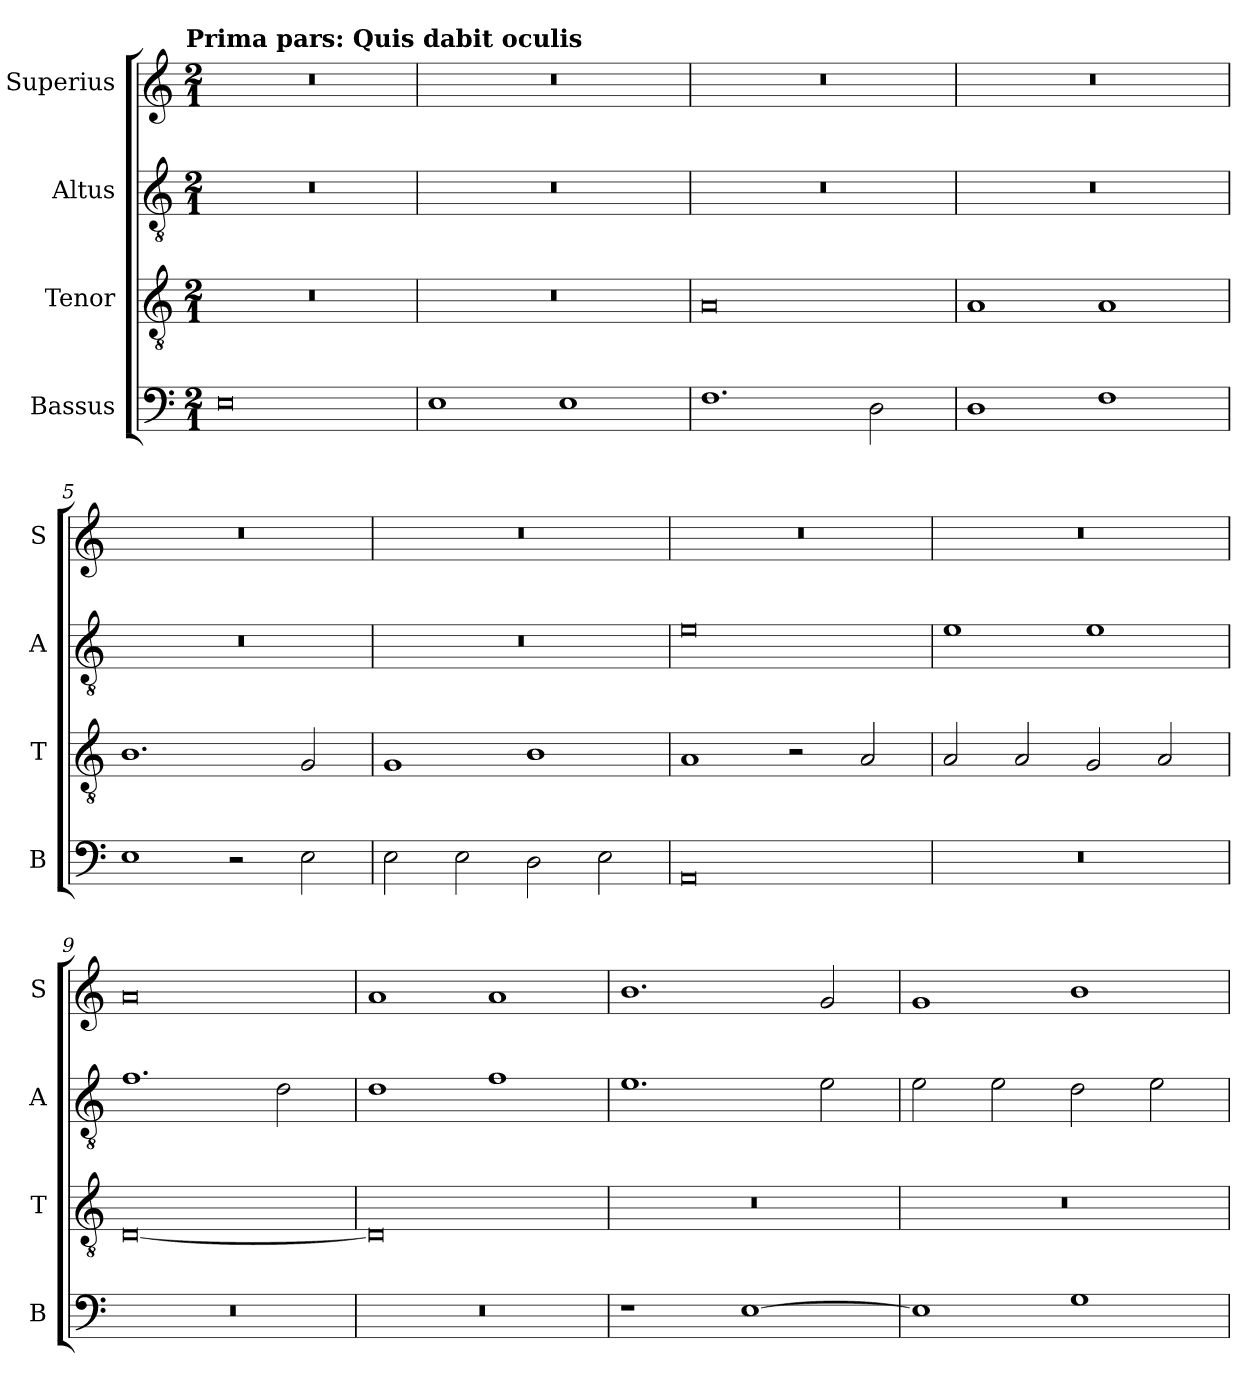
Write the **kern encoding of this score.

**kern	**kern	**kern	**kern
*part4	*part3	*part2	*part1
*staff4	*staff3	*staff2	*staff1
*I"Bassus	*I"Tenor	*I"Altus	*I"Superius
*I'B	*I'T	*I'A	*I'S
*clefF4	*clefGv2	*clefGv2	*clefG2
*k[]	*k[]	*k[]	*k[]
*C:	*C:	*C:	*C:
!!LO:TX:omd:t=Prima pars&colon; Quis dabit oculis
*M2/1	*M2/1	*M2/1	*M2/1
=1	=1	=1	=1
0E	0r	0r	0r
=2	=2	=2	=2
1E	0r	0r	0r
1E	.	.	.
=3	=3	=3	=3
1.F	0A	0r	0r
2D	.	.	.
=4	=4	=4	=4
1D	1A	0r	0r
1F	1A	.	.
=5	=5	=5	=5
1E	1.B	0r	0r
2r	.	.	.
2E	2G	.	.
=6	=6	=6	=6
2E	1G	0r	0r
2E	.	.	.
2D	1B	.	.
2E	.	.	.
=7	=7	=7	=7
0AA	1A	0e	0r
.	2r	.	.
.	2A	.	.
=8	=8	=8	=8
0r	2A	1e	0r
.	2A	.	.
.	2G	1e	.
.	2A	.	.
=9	=9	=9	=9
0r	[0D	1.f	0a
.	.	2d	.
=10	=10	=10	=10
0r	0D]	1d	1a
.	.	1f	1a
=11	=11	=11	=11
1r	0r	1.e	1.b
[1E	.	.	.
.	.	2e	2g
=12	=12	=12	=12
1E]	0r	2e	1g
.	.	2e	.
1G	.	2d	1b
.	.	2e	.
=	=	=	=
*-	*-	*-	*-
